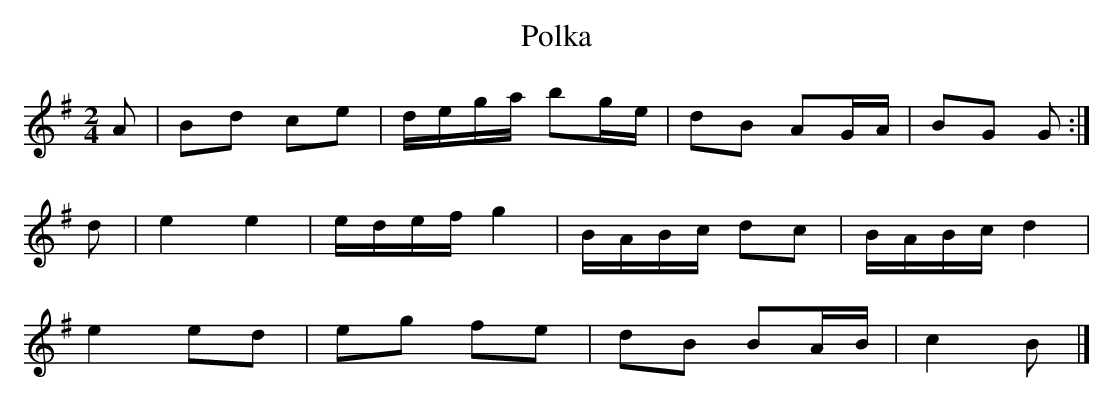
X:1
T:Polka
L:1/8
M:2/4
K:G
A|Bd ce|d/e/g/a/ bg/e/|dB AG/A/|BG G:|
d|e2 e2|e/d/e/f/ g2|B/A/B/c/ dc|B/A/B/c/ d2|
e2 ed|eg fe|dB BA/B/|c2 B|]
